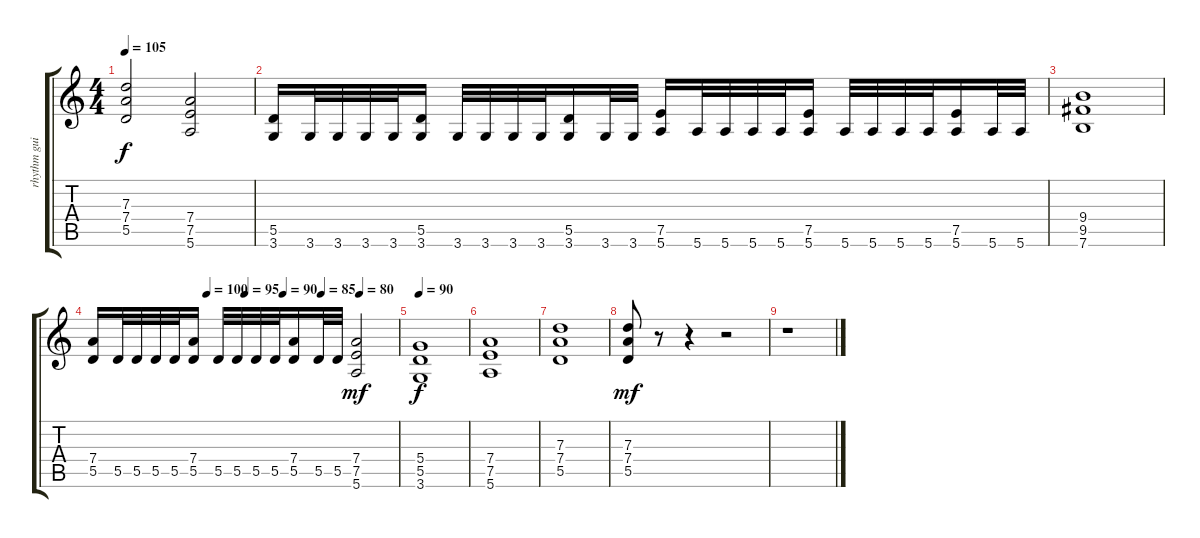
\track ("rhythm guitar 2" "rhythm gui") {instrument overdrivenguitar}
\staff {score tabs}
\tuning (E4 B3 G3 D3 A2 E2) {hide}
\ts (4 4)
\tempo 105
\clef g2
\ks c
(7.3 7.4 5.5).2{dy f} (7.4 7.5 5.6).2 |
(5.5 3.6).16 3.6.32 3.6.32 3.6.32 3.6.32 (5.5 3.6).16 3.6.32 3.6.32 3.6.32 3.6.32 (5.5 3.6).16 3.6.32 3.6.32 (7.5 5.6).16 5.6.32 5.6.32 5.6.32 5.6.32 (7.5 5.6).16 5.6.32 5.6.32 5.6.32 5.6.32 (7.5 5.6).16 5.6.32 5.6.32 |
(9.4 9.5 7.6).1 |
\tempo (100 0.375)
\tempo (95 0.5)
\tempo (90 0.625)
\tempo (85 0.75)
\tempo (80 0.875)
(7.4 5.5).16 5.5.32 5.5.32 5.5.32 5.5.32 (7.4 5.5).16 5.5.32 5.5.32 5.5.32 5.5.32 (7.4 5.5).16 5.5.32 5.5.32 (7.4 7.5 5.6).2{dy mf} |
\tempo 90
(5.4 5.5 3.6).1{dy f} |
(7.4 7.5 5.6).1 |
(7.3 7.4 5.5).1 |
(7.3 7.4 5.5).8{dy mf} r.8 r.4 r.2 |
r.1
